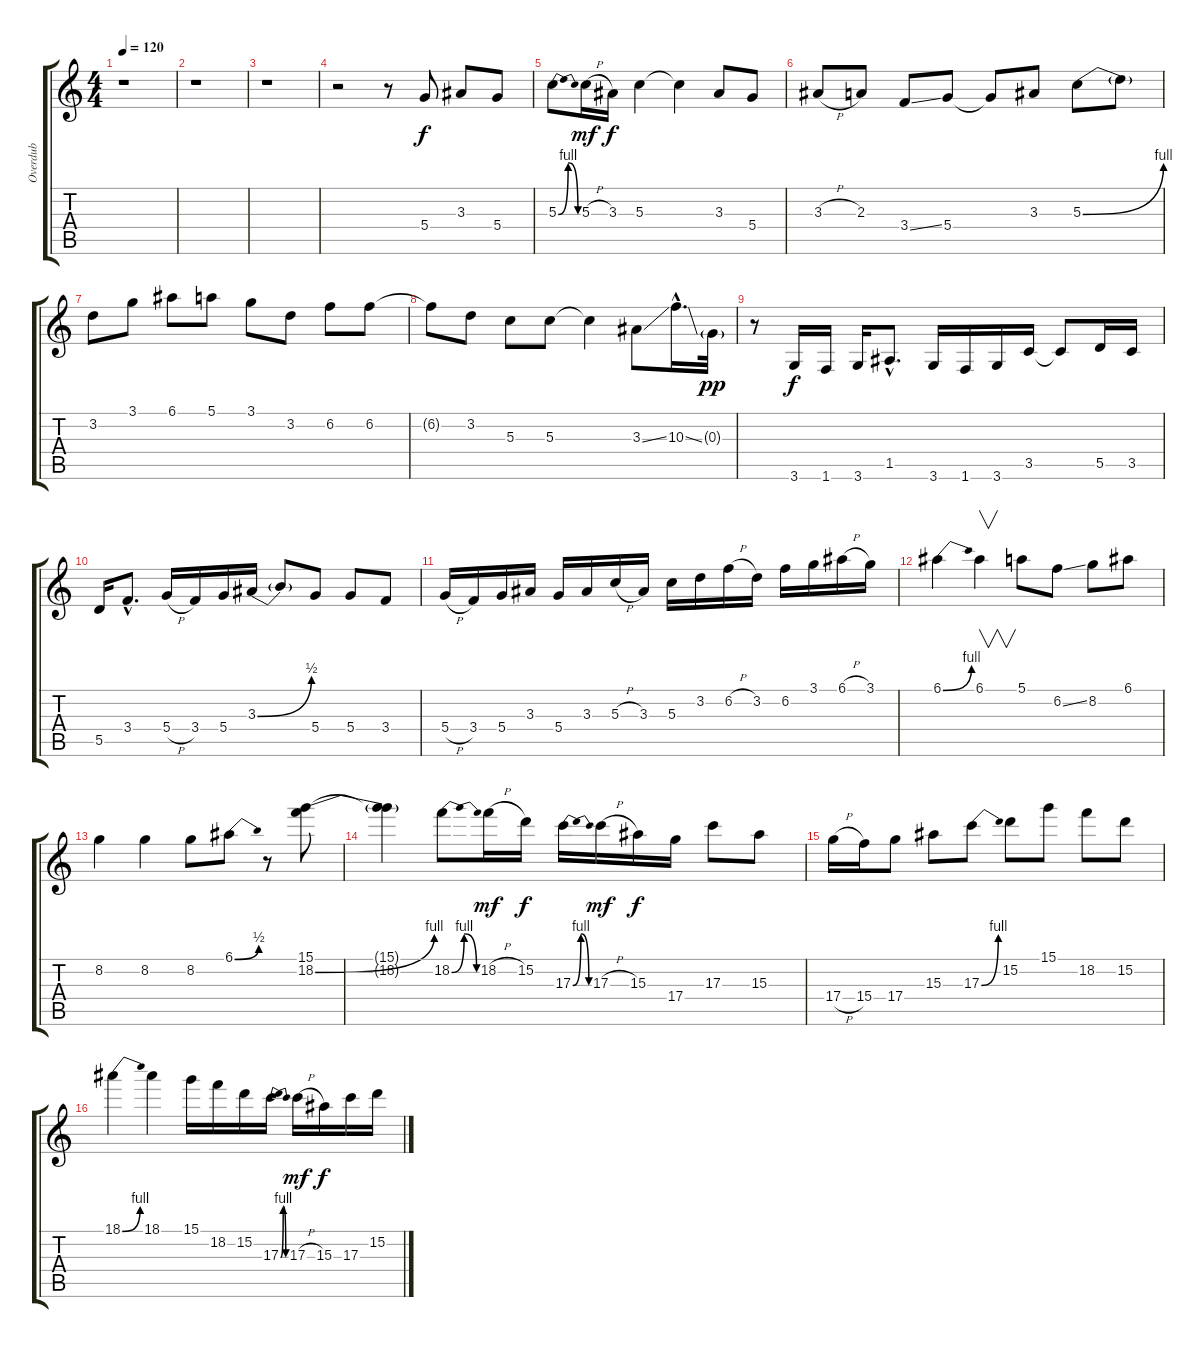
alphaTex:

\track ("Overdub" "Overdub") {instrument fretlessbass}
\staff {score tabs}
\tuning (E4 B3 G3 D3 A2 E2) {hide}
\ts (4 4)
\tempo 120
\clef g2
\ks c
r.1{dy f instrument fretlessbass} |
r.1 |
r.1 |
r.2 r.8 5.4.8 3.3.8 5.4.8 |
5.3{be (bendrelease 0 0 15 4 30 4 60 0)}.8 5.3{h}.16{dy mf} 3.3.16{dy f} 5.3.4 5.3{t}.4 3.3.8 5.4.8 |
3.3{h}.8 2.3.8 3.4{ss}.8 5.4.8 5.4{t}.8 3.3.8 5.3{be (bend 0 0 60 4)}.8 5.3{t}.8 |
3.2.8 3.1.8 6.1.8 5.1.8 3.1.8 3.2.8 6.2.8 6.2.8 |
6.2{t}.8 3.2.8 5.3.8 5.3.8 5.3{t}.4 3.3{ss}.8 10.3{ss hac}.16{d} 0.3{g}.32{dy pp} |
r.8 3.6.16{dy f} 1.6.16 3.6.16 1.5{hac}.8{d} 3.6.16 1.6.16 3.6.16 3.5.16 3.5{t}.8 5.5.16 3.5.16 |
5.5.16 3.4{hac}.8{d} 5.4{h}.16 3.4.16 5.4.16 3.3{be (bend 0 0 60 2)}.16 3.3{t}.8 5.4.8 5.4.8 3.4.8 |
5.4{h}.16 3.4.16 5.4.16 3.3.16 5.4.16 3.3.16 5.3{h}.16 3.3.16 5.3.16 3.2.16 6.2{h}.16 3.2.16 6.2.16 3.1.16 6.1{h}.16 3.1.16 |
6.1{be (bend 0 0 60 4)}.4 6.1.4{v} 5.1.8 6.2{ss}.8 8.2.8 6.1.8 |
8.2.4 8.2.4 8.2.8 6.1{be (bend 0 0 60 2)}.8 r.8 (15.1 18.2{be (bend 0 0 60 4)}).8 |
(15.1{t} 18.2{t}).4 18.2{be (bendrelease 0 0 15 4 30 4 60 0)}.8 18.2{h}.16{dy mf} 15.2.16{dy f} 17.3{be (bendrelease 0 0 15 4 30 4 60 0)}.16 17.3{h}.16{dy mf} 15.3.16{dy f} 17.4.16 17.3.8 15.3.8 |
17.4{h}.16 15.4.16 17.4.8 15.3.8 17.3{be (bend 0 0 60 4)}.8 15.2.8 15.1.8 18.2.8 15.2.8 |
18.1{be (bend 0 0 60 4)}.4 18.1.4 15.1.16 18.2.16 15.2.16 17.3{be (bendrelease 0 0 15 4 30 4 60 0)}.16 17.3{h}.16{dy mf} 15.3.16{dy f} 17.3.16 15.2.16
